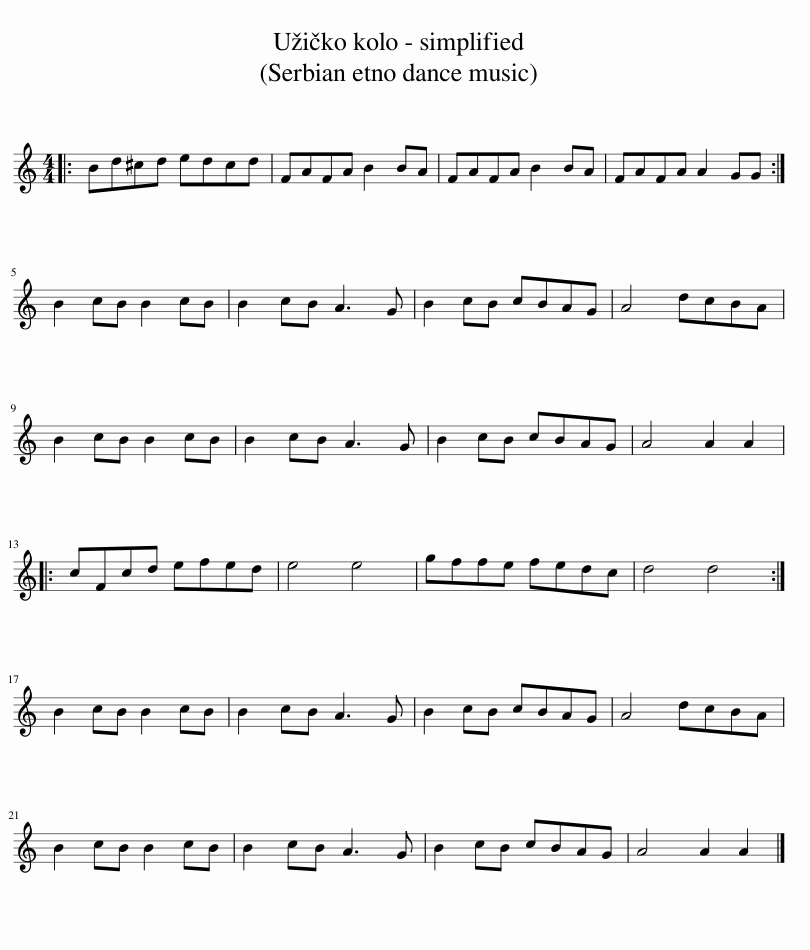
X:1
L:1/8
M:4/4
I:linebreak $
K:C
V:1 treble
V:1
|: Bd^cd edcd | FAFA B2 BA | FAFA B2 BA | FAFA A2 GG :|$ B2 cB B2 cB | %5
 B2 cB A3 G | B2 cB cBAG | A4 dcBA |$ B2 cB B2 cB | B2 cB A3 G | %10
 B2 cB cBAG | A4 A2 A2 |:$ cFcd efed | e4 e4 | gffe fedc | %15
 d4 d4 :|$ B2 cB B2 cB | B2 cB A3 G | B2 cB cBAG | A4 dcBA |$ %20
 B2 cB B2 cB | B2 cB A3 G | B2 cB cBAG | A4 A2 A2 |] %24
